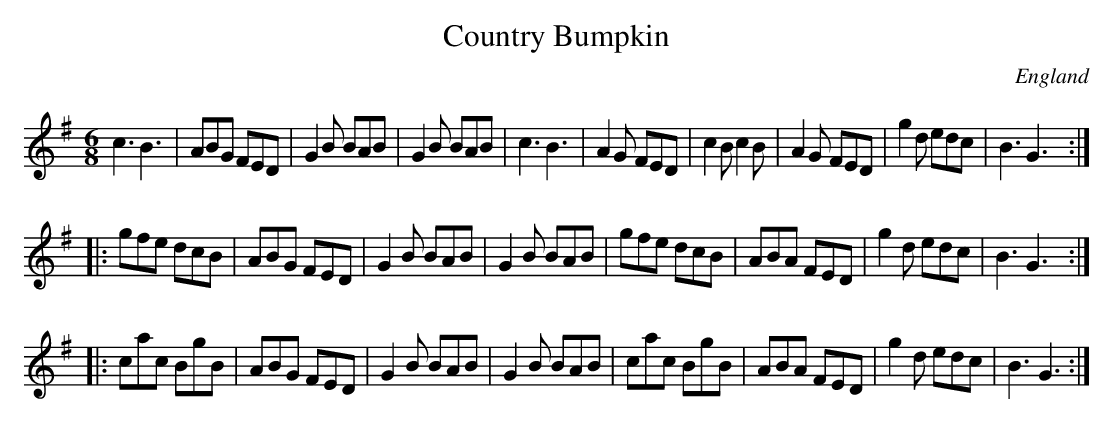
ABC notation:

X:1
T:Country Bumpkin
L:1/8
M:6/8
O:England
K:G
c3 B3 | ABG FED | G2B BAB | G2B BAB |\
c3 B3 | A2G FED | c2B c2B | A2G FED | g2d edc | B3 G3 ::
gfe dcB | ABG FED | G2B BAB | G2B BAB | \
gfe dcB | ABA FED | g2d edc | B3  G3 ::
cac BgB | ABG FED | G2B BAB | G2B BAB | \
cac BgB | ABA FED | g2d edc | B3  G3 :|
